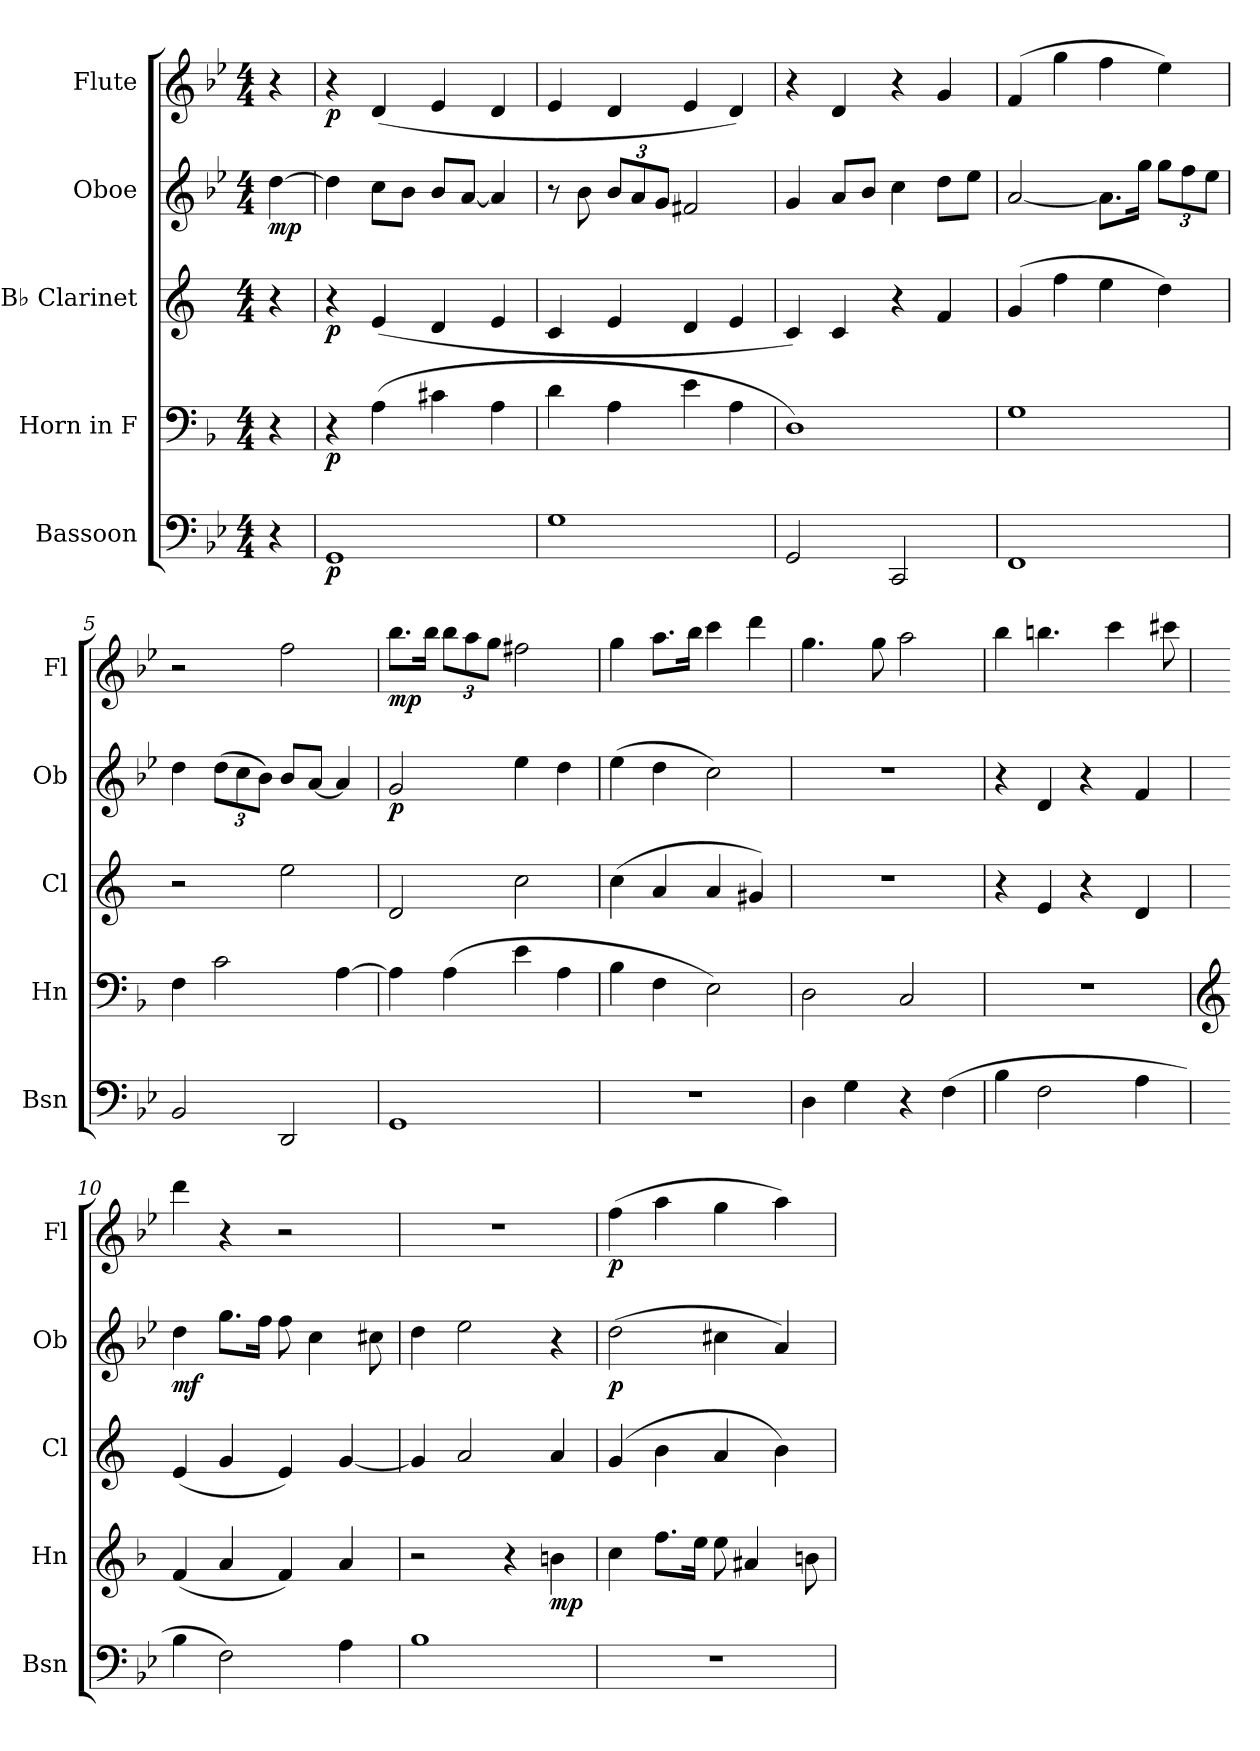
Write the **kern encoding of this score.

**kern	**dynam	**kern	**dynam	**kern	**dynam	**kern	**dynam	**kern	**dynam
*part5	*part5	*part4	*part4	*part3	*part3	*part2	*part2	*part1	*part1
*staff5	*staff5	*staff4	*staff4	*staff3	*staff3	*staff2	*staff2	*staff1	*staff1
*I"Bassoon	*	*I"Horn in F	*	*I"B♭ Clarinet	*	*I"Oboe	*	*I"Flute	*
*I'Bsn	*	*I'Hn	*	*I'Cl	*	*I'Ob	*	*I'Fl	*
*clefF4	*	*clefF4	*	*clefG2	*	*clefG2	*	*clefG2	*
*	*	*ITrd4c7	*	*ITrd1c2	*	*	*	*	*
*k[b-e-]	*	*k[b-e-]	*	*k[b-e-]	*	*k[b-e-]	*	*k[b-e-]	*
*M4/4	*	*M4/4	*	*M4/4	*	*M4/4	*	*M4/4	*
*MM72	*	*MM72	*	*MM72	*	*MM72	*	*MM72	*
=	=	=	=	=	=	=	=	=	=
!	!	!	!	!	!	!	!LO:DY:b	!	!
4r	.	4r	.	4r	.	[4dd\	mp	4r	.
=1	=1	=1	=1	=1	=1	=1	=1	=1	=1
!	!LO:DY:b	!	!LO:DY:b	!	!LO:DY:b	!	!	!	!LO:DY:b
1GG	p	4r	p	4r	p	4dd\]	.	4r	p
.	.	(4D\	.	(4d/	.	8cc\L	.	(4d/	.
.	.	.	.	.	.	8b-\J	.	.	.
.	.	4F#X\	.	4c/	.	8b-/L	.	4e-/	.
.	.	.	.	.	.	[8a/J	.	.	.
.	.	4D\	.	4d/	.	4a/]	.	4d/	.
=2	=2	=2	=2	=2	=2	=2	=2	=2	=2
1G	.	4G\	.	4B-/	.	8r	.	4e-/	.
.	.	.	.	.	.	8b-\	.	.	.
*	*	*	*	*	*	*Xbrackettup	*	*	*
.	.	4D\	.	4d/	.	12b-/L	.	4d/	.
.	.	.	.	.	.	12a/	.	.	.
.	.	.	.	.	.	12g/J	.	.	.
.	.	4A\	.	4c/	.	2f#X/	.	4e-/	.
.	.	4D\	.	4d/	.	.	.	4d/)	.
=3	=3	=3	=3	=3	=3	=3	=3	=3	=3
2GG/	.	1GG)	.	4B-/)	.	4g/	.	4r	.
.	.	.	.	4B-/	.	8a/L	.	4d/	.
.	.	.	.	.	.	8b-/J	.	.	.
2CC/	.	.	.	4r	.	4cc\	.	4r	.
.	.	.	.	4e-/	.	8dd\L	.	4g/	.
.	.	.	.	.	.	8ee-\J	.	.	.
=4	=4	=4	=4	=4	=4	=4	=4	=4	=4
1FF	.	1C	.	(4f/	.	[2a/	.	(4f/	.
.	.	.	.	4ee-\	.	.	.	4gg\	.
.	.	.	.	4dd\	.	8.a\L]	.	4ff\	.
.	.	.	.	.	.	16gg\Jk	.	.	.
.	.	.	.	4cc\)	.	12gg\L	.	4ee-\)	.
.	.	.	.	.	.	12ff\	.	.	.
.	.	.	.	.	.	12ee-\J	.	.	.
=5	=5	=5	=5	=5	=5	=5	=5	=5	=5
2BB-/	.	4BB-\	.	2r	.	4dd\	.	2r	.
.	.	2F\	.	.	.	(12dd\L	.	.	.
.	.	.	.	.	.	12cc\	.	.	.
.	.	.	.	.	.	12b-\J)	.	.	.
2DD/	.	.	.	2dd\	.	8b-/L	.	2ff\	.
.	.	.	.	.	.	[8a/J	.	.	.
.	.	[4D\	.	.	.	4a/]	.	.	.
!!LO:LB:g=z
=6	=6	=6	=6	=6	=6	=6	=6	=6	=6
!	!	!	!	!	!	!	!LO:DY:b	!	!LO:DY:b
1GG	.	4D\]	.	2c/	.	2g/	p	8.bb-\L	mp
.	.	.	.	.	.	.	.	16bb-\Jk	.
*	*	*	*	*	*	*	*	*Xbrackettup	*
.	.	(4D\	.	.	.	.	.	12bb-\L	.
.	.	.	.	.	.	.	.	12aa\	.
.	.	.	.	.	.	.	.	12gg\J	.
.	.	4A\	.	2b-\	.	4ee-\	.	2ff#X\	.
.	.	4D\	.	.	.	4dd\	.	.	.
=7	=7	=7	=7	=7	=7	=7	=7	=7	=7
1r	.	4E-\	.	(4b-\	.	(4ee-\	.	4gg\	.
.	.	4BB-\	.	4g/	.	4dd\	.	8.aa\L	.
.	.	.	.	.	.	.	.	16bb-\Jk	.
.	.	2AA\)	.	4g/	.	2cc\)	.	4ccc\	.
.	.	.	.	4f#X/)	.	.	.	4ddd\	.
=8	=8	=8	=8	=8	=8	=8	=8	=8	=8
4D\	.	2GG\	.	1r	.	1r	.	4.gg\	.
4G\	.	.	.	.	.	.	.	.	.
.	.	.	.	.	.	.	.	8gg\	.
4r	.	2FF/	.	.	.	.	.	2aa\	.
(4F\	.	.	.	.	.	.	.	.	.
=9	=9	=9	=9	=9	=9	=9	=9	=9	=9
4B-\	.	1r	.	4r	.	4r	.	4bb-\	.
2F\	.	.	.	4d/	.	4d/	.	4.bbn\	.
.	.	.	.	4r	.	4r	.	.	.
.	.	.	.	.	.	.	.	4ccc\	.
4A\	.	.	.	4c/	.	4f/	.	.	.
.	.	.	.	.	.	.	.	8ccc#X\	.
=10	=10	=10	=10	=10	=10	=10	=10	=10	=10
*	*	*clefG2	*	*	*	*	*	*	*
!	!	!	!	!	!	!	!LO:DY:b	!	!
4B-\	.	(4B-/	.	(4d/	.	4dd\	mf	4ddd\	.
2F\)	.	4d/	.	4f/	.	8.gg\L	.	4r	.
.	.	.	.	.	.	16ff\Jk	.	.	.
.	.	4B-/)	.	4d/)	.	8ff\	.	2r	.
.	.	.	.	.	.	4cc\	.	.	.
4A\	.	4d/	.	[4f/	.	.	.	.	.
.	.	.	.	.	.	8cc#X\	.	.	.
=11	=11	=11	=11	=11	=11	=11	=11	=11	=11
1B-	.	2r	.	4f/]	.	4dd\	.	1r	.
.	.	.	.	2g/	.	2ee-\	.	.	.
.	.	4r	.	.	.	.	.	.	.
!	!	!	!LO:DY:b	!	!	!	!	!	!
.	.	4en\	mp	4g/	.	4r	.	.	.
!!LO:PB:g=z
=12	=12	=12	=12	=12	=12	=12	=12	=12	=12
!	!	!	!	!	!	!	!LO:DY:b	!	!LO:DY:b
1r	.	4f\	.	(4f/	.	(2dd\	p	(4ff\	p
.	.	8.b-\L	.	4a\	.	.	.	4aa\	.
.	.	16a\Jk	.	.	.	.	.	.	.
.	.	8a\	.	4g/	.	4cc#X\	.	4gg\	.
.	.	4d#X/	.	.	.	.	.	.	.
.	.	.	.	4a\)	.	4a/)	.	4aa\)	.
.	.	8en\	.	.	.	.	.	.	.
=	=	=	=	=	=	=	=	=	=
*-	*-	*-	*-	*-	*-	*-	*-	*-	*-
